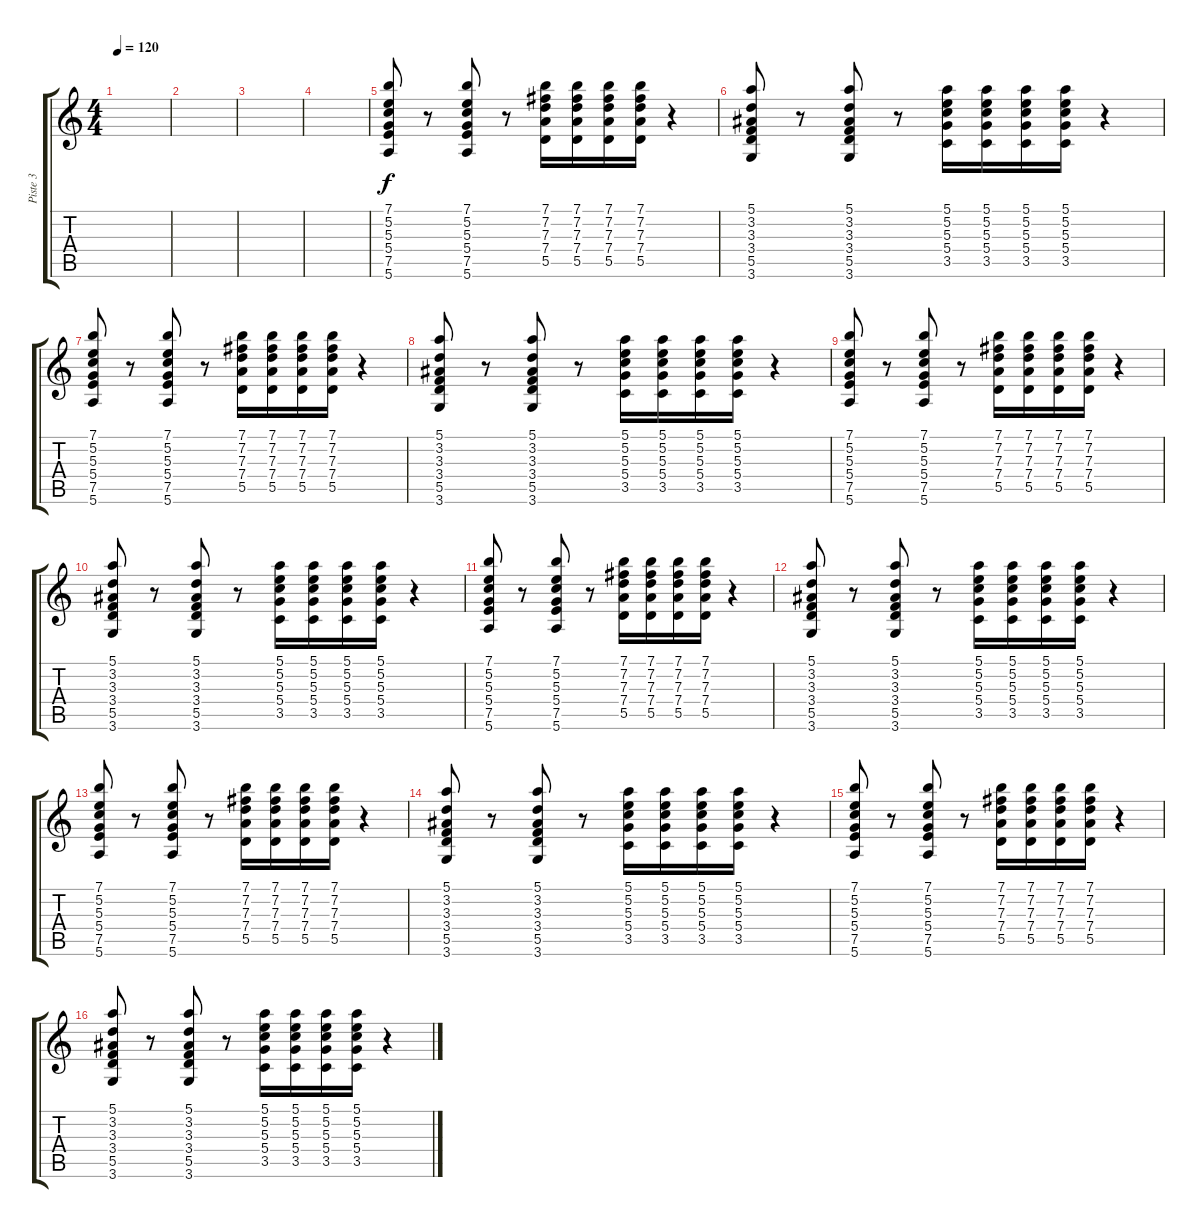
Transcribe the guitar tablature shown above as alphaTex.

\track ("Piste 3" "Piste 3") {instrument electricguitarclean}
\staff {score tabs}
\tuning (E4 B3 G3 D3 A2 E2) {hide}
\ts (4 4)
\tempo 120
\clef g2
\ks c
|
|
|
|
(7.1 5.2 5.3 5.4 7.5 5.6).8 r.8 (7.1 5.2 5.3 5.4 7.5 5.6).8 r.8 (7.1 7.2 7.3 7.4 5.5).16 (7.1 7.2 7.3 7.4 5.5).16 (7.1 7.2 7.3 7.4 5.5).16 (7.1 7.2 7.3 7.4 5.5).16 r.4 |
(5.1 3.2 3.3 3.4 5.5 3.6).8 r.8 (5.1 3.2 3.3 3.4 5.5 3.6).8 r.8 (5.1 5.2 5.3 5.4 3.5).16 (5.1 5.2 5.3 5.4 3.5).16 (5.1 5.2 5.3 5.4 3.5).16 (5.1 5.2 5.3 5.4 3.5).16 r.4 |
(7.1 5.2 5.3 5.4 7.5 5.6).8 r.8 (7.1 5.2 5.3 5.4 7.5 5.6).8 r.8 (7.1 7.2 7.3 7.4 5.5).16 (7.1 7.2 7.3 7.4 5.5).16 (7.1 7.2 7.3 7.4 5.5).16 (7.1 7.2 7.3 7.4 5.5).16 r.4 |
(5.1 3.2 3.3 3.4 5.5 3.6).8 r.8 (5.1 3.2 3.3 3.4 5.5 3.6).8 r.8 (5.1 5.2 5.3 5.4 3.5).16 (5.1 5.2 5.3 5.4 3.5).16 (5.1 5.2 5.3 5.4 3.5).16 (5.1 5.2 5.3 5.4 3.5).16 r.4 |
(7.1 5.2 5.3 5.4 7.5 5.6).8 r.8 (7.1 5.2 5.3 5.4 7.5 5.6).8 r.8 (7.1 7.2 7.3 7.4 5.5).16 (7.1 7.2 7.3 7.4 5.5).16 (7.1 7.2 7.3 7.4 5.5).16 (7.1 7.2 7.3 7.4 5.5).16 r.4 |
(5.1 3.2 3.3 3.4 5.5 3.6).8 r.8 (5.1 3.2 3.3 3.4 5.5 3.6).8 r.8 (5.1 5.2 5.3 5.4 3.5).16 (5.1 5.2 5.3 5.4 3.5).16 (5.1 5.2 5.3 5.4 3.5).16 (5.1 5.2 5.3 5.4 3.5).16 r.4 |
(7.1 5.2 5.3 5.4 7.5 5.6).8 r.8 (7.1 5.2 5.3 5.4 7.5 5.6).8 r.8 (7.1 7.2 7.3 7.4 5.5).16 (7.1 7.2 7.3 7.4 5.5).16 (7.1 7.2 7.3 7.4 5.5).16 (7.1 7.2 7.3 7.4 5.5).16 r.4 |
(5.1 3.2 3.3 3.4 5.5 3.6).8 r.8 (5.1 3.2 3.3 3.4 5.5 3.6).8 r.8 (5.1 5.2 5.3 5.4 3.5).16 (5.1 5.2 5.3 5.4 3.5).16 (5.1 5.2 5.3 5.4 3.5).16 (5.1 5.2 5.3 5.4 3.5).16 r.4 |
(7.1 5.2 5.3 5.4 7.5 5.6).8 r.8 (7.1 5.2 5.3 5.4 7.5 5.6).8 r.8 (7.1 7.2 7.3 7.4 5.5).16 (7.1 7.2 7.3 7.4 5.5).16 (7.1 7.2 7.3 7.4 5.5).16 (7.1 7.2 7.3 7.4 5.5).16 r.4 |
(5.1 3.2 3.3 3.4 5.5 3.6).8 r.8 (5.1 3.2 3.3 3.4 5.5 3.6).8 r.8 (5.1 5.2 5.3 5.4 3.5).16 (5.1 5.2 5.3 5.4 3.5).16 (5.1 5.2 5.3 5.4 3.5).16 (5.1 5.2 5.3 5.4 3.5).16 r.4 |
(7.1 5.2 5.3 5.4 7.5 5.6).8 r.8 (7.1 5.2 5.3 5.4 7.5 5.6).8 r.8 (7.1 7.2 7.3 7.4 5.5).16 (7.1 7.2 7.3 7.4 5.5).16 (7.1 7.2 7.3 7.4 5.5).16 (7.1 7.2 7.3 7.4 5.5).16 r.4 |
(5.1 3.2 3.3 3.4 5.5 3.6).8 r.8 (5.1 3.2 3.3 3.4 5.5 3.6).8 r.8 (5.1 5.2 5.3 5.4 3.5).16 (5.1 5.2 5.3 5.4 3.5).16 (5.1 5.2 5.3 5.4 3.5).16 (5.1 5.2 5.3 5.4 3.5).16 r.4
